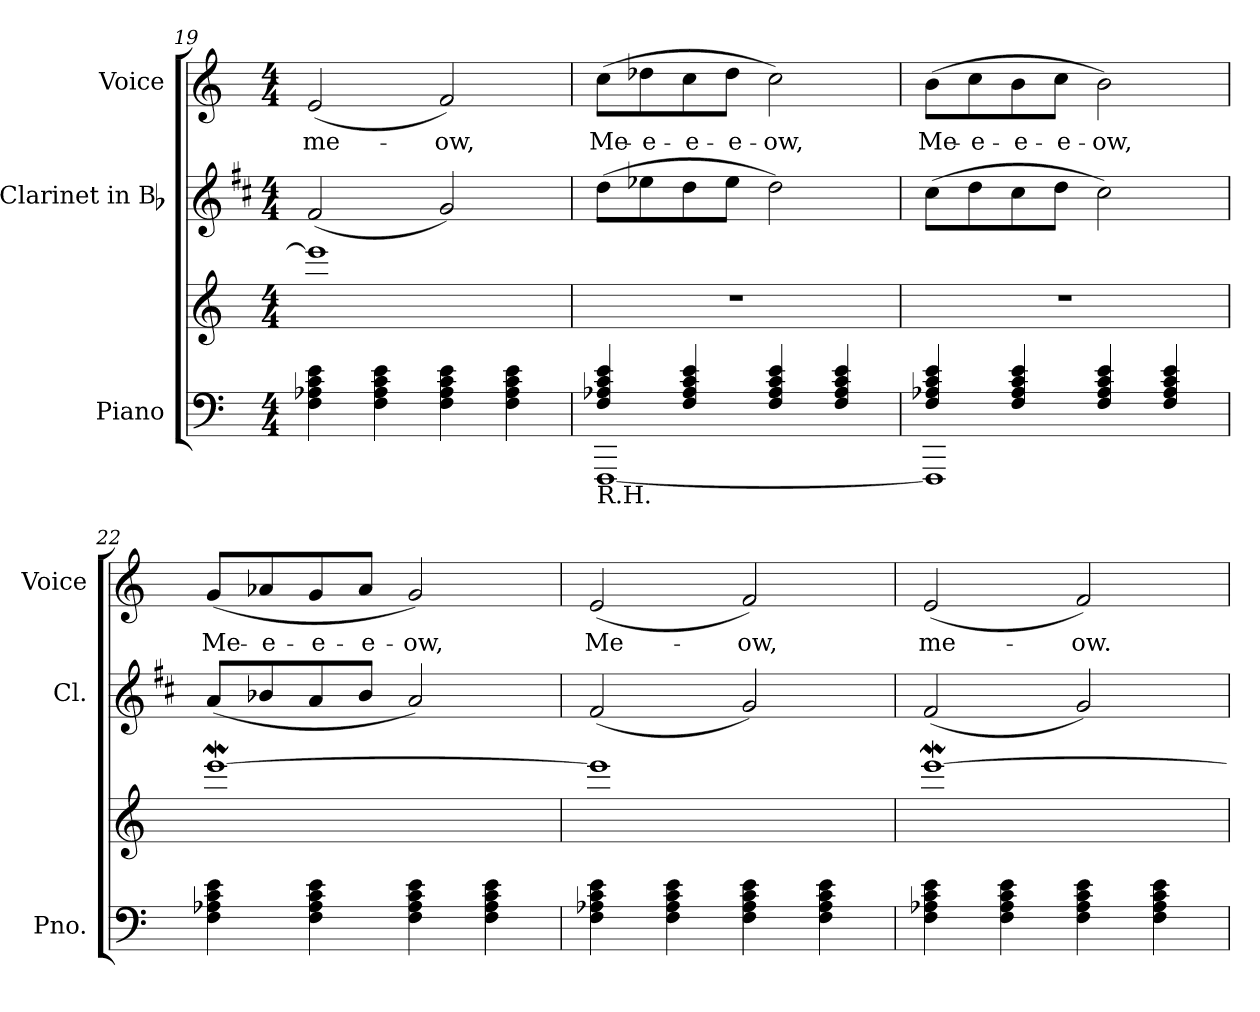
**kern	**kern	**kern	**kern	**text
*part3	*part3	*part2	*part1	*part1
*staff4	*staff3	*staff2	*staff1	*staff1
*I"Piano	*	*I"Clarinet in Bb	*I"Voice	*
*I'Pno.	*	*I'Cl.	*I'Voice	*
!!LO:PB:g=z
*clefF4	*clefG2	*clefG2	*clefG2	*
*	*	*ITrd1c2	*	*
*k[]	*k[]	*k[]	*k[]	*
*C:	*C:	*C:	*C:	*
*M4/4	*M4/4	*M4/4	*M4/4	*
=19	=19	=19	=19	=19
!	!	!	!	!LO:LY:b:color=#000000
4Fi\ 4A-Xi 4ci 4ei	1eeei]	(2ei/	(2ei/	me-
4Fi\ 4A-i 4ci 4ei	.	.	.	.
!	!	!	!	!LO:LY:b:color=#000000
4Fi\ 4A-i 4ci 4ei	.	2fi/)	2fi/)	-ow,
4Fi\ 4A-i 4ci 4ei	.	.	.	.
=20	=20	=20	=20	=20
*^	*	*	*	*
!LO:TX:b:t=R.H.	!	!	!	!	!
!	!	!	!	!	!LO:LY:b:color=#000000
4Fi/ 4A-Xi 4ci 4ei	[1FFFi	1r	(8cci\L	(8cci\L	Me-
!	!	!	!	!	!LO:LY:b:color=#000000
.	.	.	8dd-Xi\	8dd-Xi\	-e-
!	!	!	!	!	!LO:LY:b:color=#000000
4Fi/ 4A-i 4ci 4ei	.	.	8cci\	8cci\	-e-
!	!	!	!	!	!LO:LY:b:color=#000000
.	.	.	8dd-i\J	8dd-i\J	-e-
!	!	!	!	!	!LO:LY:b:color=#000000
4Fi/ 4A-i 4ci 4ei	.	.	2cci\)	2cci\)	-ow,
4Fi/ 4A-i 4ci 4ei	.	.	.	.	.
=21	=21	=21	=21	=21	=21
!	!	!	!	!	!LO:LY:b:color=#000000
4Fi/ 4A-Xi 4ci 4ei	1FFFi]	1r	(8bi\L	(8bi\L	Me-
!	!	!	!	!	!LO:LY:b:color=#000000
.	.	.	8cci\	8cci\	-e-
!	!	!	!	!	!LO:LY:b:color=#000000
4Fi/ 4A-i 4ci 4ei	.	.	8bi\	8bi\	-e-
!	!	!	!	!	!LO:LY:b:color=#000000
.	.	.	8cci\J	8cci\J	-e-
!	!	!	!	!	!LO:LY:b:color=#000000
4Fi/ 4A-i 4ci 4ei	.	.	2bi\)	2bi\)	-ow,
4Fi/ 4A-i 4ci 4ei	.	.	.	.	.
*v	*v	*	*	*	*
=22	=22	=22	=22	=22
!	!	!	!	!LO:LY:b:color=#000000
4Fi\ 4A-Xi 4ci 4ei	[1eeeWi	(8gi/L	(8gi/L	Me-
!	!	!	!	!LO:LY:b:color=#000000
.	.	8a-Xi/	8a-Xi/	-e-
!	!	!	!	!LO:LY:b:color=#000000
4Fi\ 4A-i 4ci 4ei	.	8gi/	8gi/	-e-
!	!	!	!	!LO:LY:b:color=#000000
.	.	8a-i/J	8a-i/J	-e-
!	!	!	!	!LO:LY:b:color=#000000
4Fi\ 4A-i 4ci 4ei	.	2gi/)	2gi/)	-ow,
4Fi\ 4A-i 4ci 4ei	.	.	.	.
=23	=23	=23	=23	=23
!	!	!	!	!LO:LY:b:color=#000000
4Fi\ 4A-Xi 4ci 4ei	1eeei]	(2ei/	(2ei/	Me-
4Fi\ 4A-i 4ci 4ei	.	.	.	.
!	!	!	!	!LO:LY:b:color=#000000
4Fi\ 4A-i 4ci 4ei	.	2fi/)	2fi/)	-ow,
4Fi\ 4A-i 4ci 4ei	.	.	.	.
=24	=24	=24	=24	=24
!	!	!	!	!LO:LY:b:color=#000000
4Fi\ 4A-Xi 4ci 4ei	[1eeeWi	(2ei/	(2ei/	me-
4Fi\ 4A-i 4ci 4ei	.	.	.	.
!	!	!	!	!LO:LY:b:color=#000000
4Fi\ 4A-i 4ci 4ei	.	2fi/)	2fi/)	-ow.
4Fi\ 4A-i 4ci 4ei	.	.	.	.
=	=	=	=	=
*-	*-	*-	*-	*-
